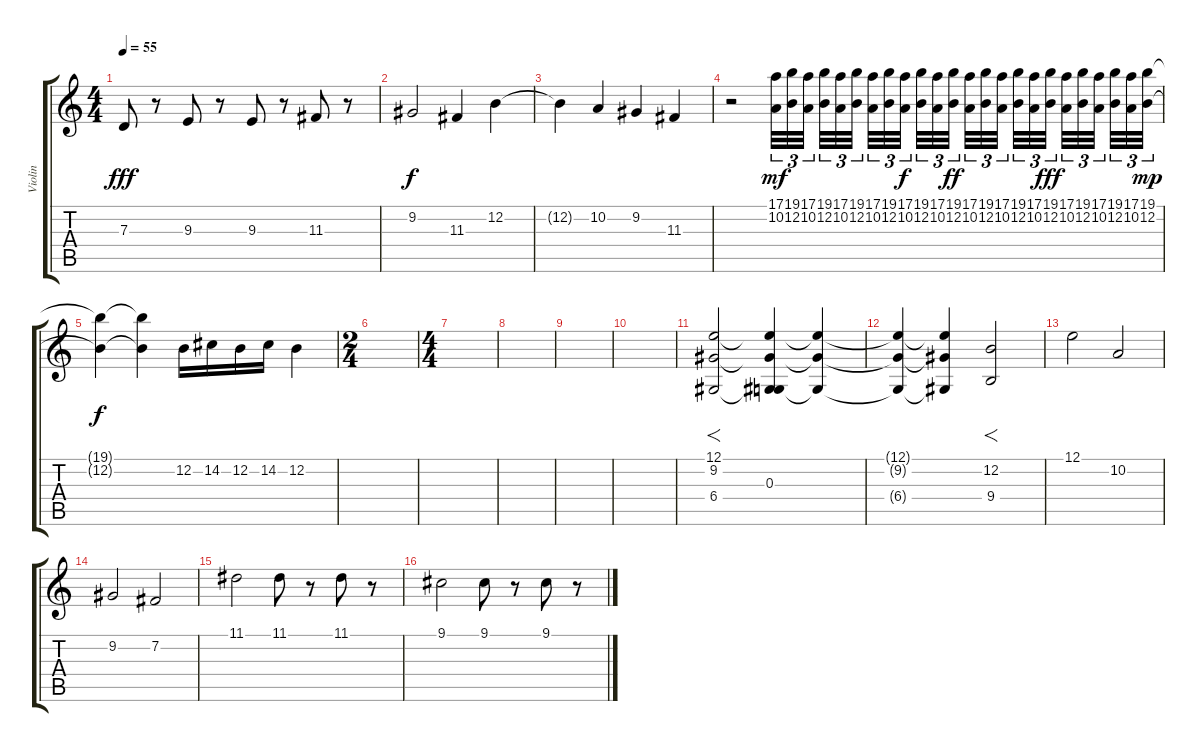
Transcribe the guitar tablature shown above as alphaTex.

\track ("Violin" "Violin") {instrument synthstrings2}
\staff {score tabs}
\tuning (E4 B3 G3 D3 A2 E2) {hide}
\ts (4 4)
\tempo 55
\clef g2
\ks c
7.3.8{dy fff} r.8 9.3.8 r.8 9.3.8 r.8 11.3.8 r.8 |
9.2.2{dy f} 11.3.4 12.2.4 |
12.2{t}.4 10.2.4 9.2.4 11.3.4 |
r.2{volume 16} (17.1 10.2).32{tu (3 2) dy mf} (19.1 12.2).32{tu (3 2)} (17.1 10.2).32{tu (3 2)} (19.1 12.2).32{tu (3 2)} (17.1 10.2).32{tu (3 2)} (19.1 12.2).32{tu (3 2)} (17.1 10.2).32{tu (3 2)} (19.1 12.2).32{tu (3 2)} (17.1 10.2).32{tu (3 2) dy f} (19.1 12.2).32{tu (3 2)} (17.1 10.2).32{tu (3 2)} (19.1 12.2).32{tu (3 2) dy ff} (17.1 10.2).32{tu (3 2)} (19.1 12.2).32{tu (3 2)} (17.1 10.2).32{tu (3 2)} (19.1 12.2).32{tu (3 2)} (17.1 10.2).32{tu (3 2)} (19.1 12.2).32{tu (3 2) dy fff} (17.1 10.2).32{tu (3 2)} (19.1 12.2).32{tu (3 2)} (17.1 10.2).32{tu (3 2)} (19.1 12.2).32{tu (3 2)} (17.1 10.2).32{tu (3 2)} (19.1 12.2).32{tu (3 2) dy mp} |
(19.1{t} 12.2{t}).4{dy f} (19.1{t} 12.2{t}).4 12.2.16{volume 14} 14.2.16 12.2.16 14.2.16 12.2.4 |
\ts (2 4)
|
\ts (4 4)
|
|
|
|
(12.1 9.2 6.4).2{f volume 9} (12.1{t} 9.2{t} 0.3 6.4{t}).4 (12.1{t} 9.2{t} 6.4{t}).4 |
(12.1{t} 9.2{t} 6.4{t}).4 (12.1{t} 9.2{t} 6.4{t}).4 (12.2 9.4).2{f} |
12.1.2 10.2.2 |
9.2.2 7.2.2 |
11.1.2 11.1.8 r.8 11.1.8 r.8 |
9.1.2 9.1.8 r.8 9.1.8 r.8
